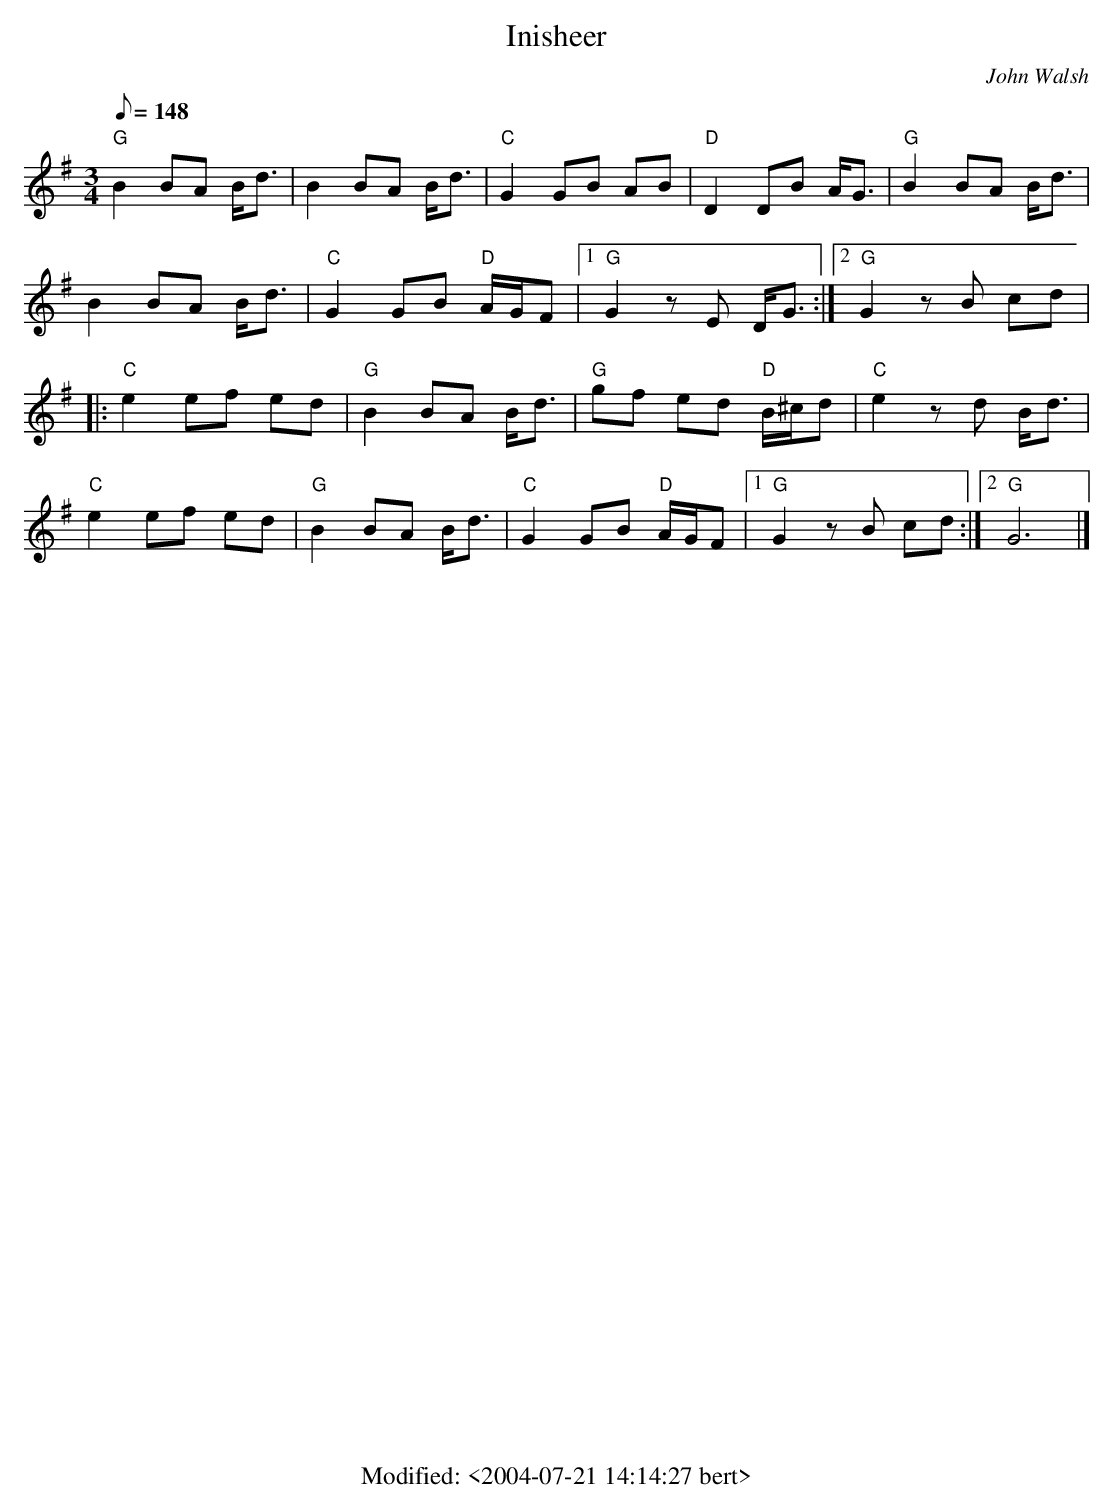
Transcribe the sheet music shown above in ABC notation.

X:1
T:Inisheer
C:John Walsh
M:3/4
Q:148
K:G
"G"B2 BA B<d|B2 BA B<d|"C"G2 GB AB|"D"D2 DB A<G|"G"B2 BA B<d|
B2 BA B<d|"C"G2 GB "D"A/G/F |[1 "G"G2 zE D<G:|[2 "G"G2 zB cd|
|:"C"e2 ef ed|"G"B2 BA B<d|"G"gf ed "D"B/^c/d|"C"e2 zd B<d|
"C"e2 ef ed|"G"B2 BA B<d|"C"G2 GB "D"A/G/F|[1 "G"G2 zB cd:|[2 "G"G6 |]
